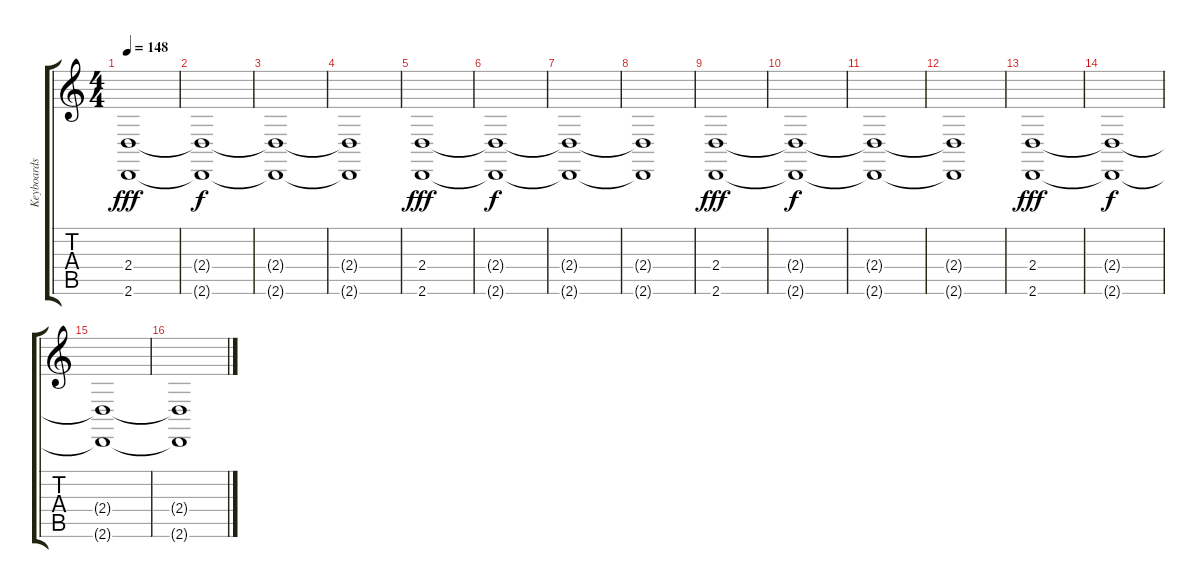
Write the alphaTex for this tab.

\track ("Keyboards" "Keyboards") {instrument acousticgrandpiano}
\staff {score tabs}
\tuning (D4 A3 F3 C3 G2 C2) {hide}
\ts (4 4)
\tempo 148
\clef g2
\ks c
(2.4 2.6).1{dy fff} |
(2.4{t} 2.6{t}).1{dy f} |
(2.4{t} 2.6{t}).1 |
(2.4{t} 2.6{t}).1 |
(2.4 2.6).1{dy fff} |
(2.4{t} 2.6{t}).1{dy f} |
(2.4{t} 2.6{t}).1 |
(2.4{t} 2.6{t}).1 |
(2.4 2.6).1{dy fff} |
(2.4{t} 2.6{t}).1{dy f} |
(2.4{t} 2.6{t}).1 |
(2.4{t} 2.6{t}).1 |
(2.4 2.6).1{dy fff} |
(2.4{t} 2.6{t}).1{dy f} |
(2.4{t} 2.6{t}).1 |
(2.4{t} 2.6{t}).1
